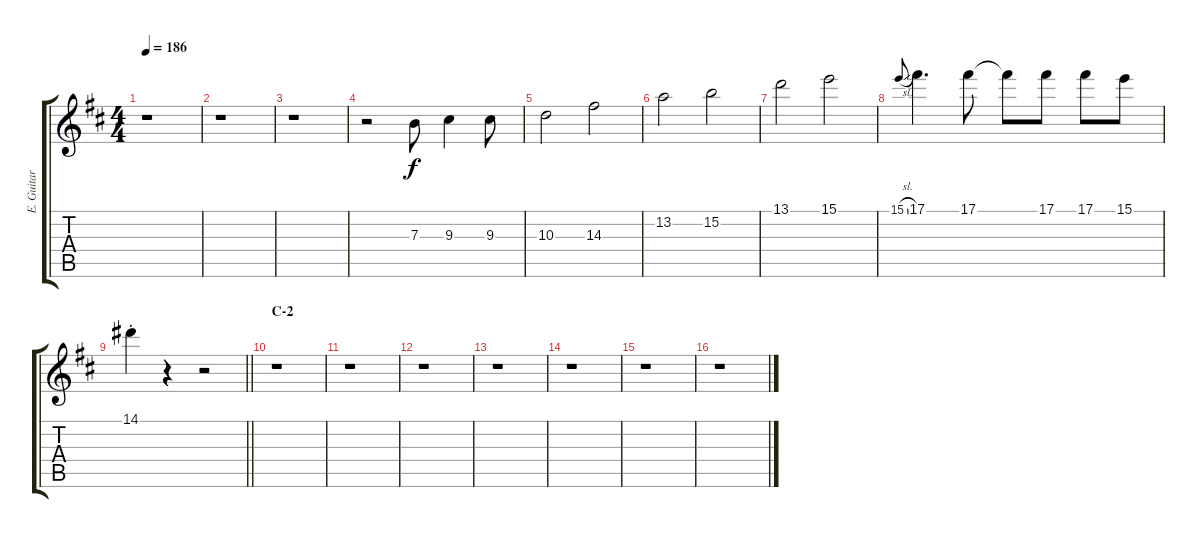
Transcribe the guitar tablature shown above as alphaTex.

\track ("E. Guitar IV" "E. Guitar ") {instrument overdrivenguitar}
\staff {score tabs}
\tuning (Db4 Ab3 E3 B2 Gb2 B1) {hide}
\ts (4 4)
\tempo 186
\clef g2
\ks d
r.1{dy f} |
r.1 |
r.1 |
r.2 7.3.8 9.3.4 9.3.8 |
10.3.2 14.3.2 |
13.2.2 15.2.2 |
13.1.2 15.1.2 |
15.1{sl}.8{gr onbeat} 17.1.4{d} 17.1.8 17.1{t}.8 17.1.8 17.1.8 15.1.8 |
\barLineRight lightlight
14.1{st}.4 r.4 r.2 |
\section ("" "C-2")
r.1 |
r.1 |
r.1 |
r.1 |
r.1 |
r.1 |
r.1
